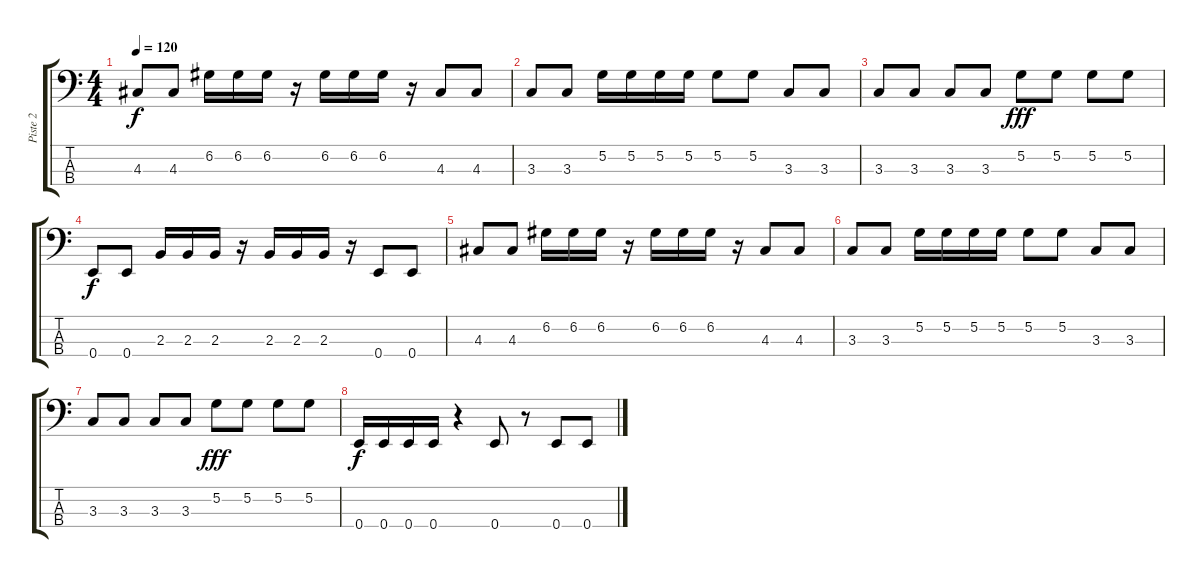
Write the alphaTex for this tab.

\track ("Piste 2" "Piste 2") {instrument electricbasspick}
\staff {score tabs}
\tuning (G2 D2 A1 E1) {hide}
\ts (4 4)
\tempo 120
\clef f4
\ks c
4.3.8{dy f} 4.3.8 6.2.16 6.2.16 6.2.16 r.16 6.2.16 6.2.16 6.2.16 r.16 4.3.8 4.3.8 |
3.3.8 3.3.8 5.2.16 5.2.16 5.2.16 5.2.16 5.2.8 5.2.8 3.3.8 3.3.8 |
3.3.8 3.3.8 3.3.8 3.3.8 5.2.8{dy fff} 5.2.8 5.2.8 5.2.8 |
0.4.8{dy f} 0.4.8 2.3.16 2.3.16 2.3.16 r.16 2.3.16 2.3.16 2.3.16 r.16 0.4.8 0.4.8 |
4.3.8 4.3.8 6.2.16 6.2.16 6.2.16 r.16 6.2.16 6.2.16 6.2.16 r.16 4.3.8 4.3.8 |
3.3.8 3.3.8 5.2.16 5.2.16 5.2.16 5.2.16 5.2.8 5.2.8 3.3.8 3.3.8 |
3.3.8 3.3.8 3.3.8 3.3.8 5.2.8{dy fff} 5.2.8 5.2.8 5.2.8 |
0.4.16{dy f} 0.4.16 0.4.16 0.4.16 r.4 0.4.8 r.8 0.4.8 0.4.8
